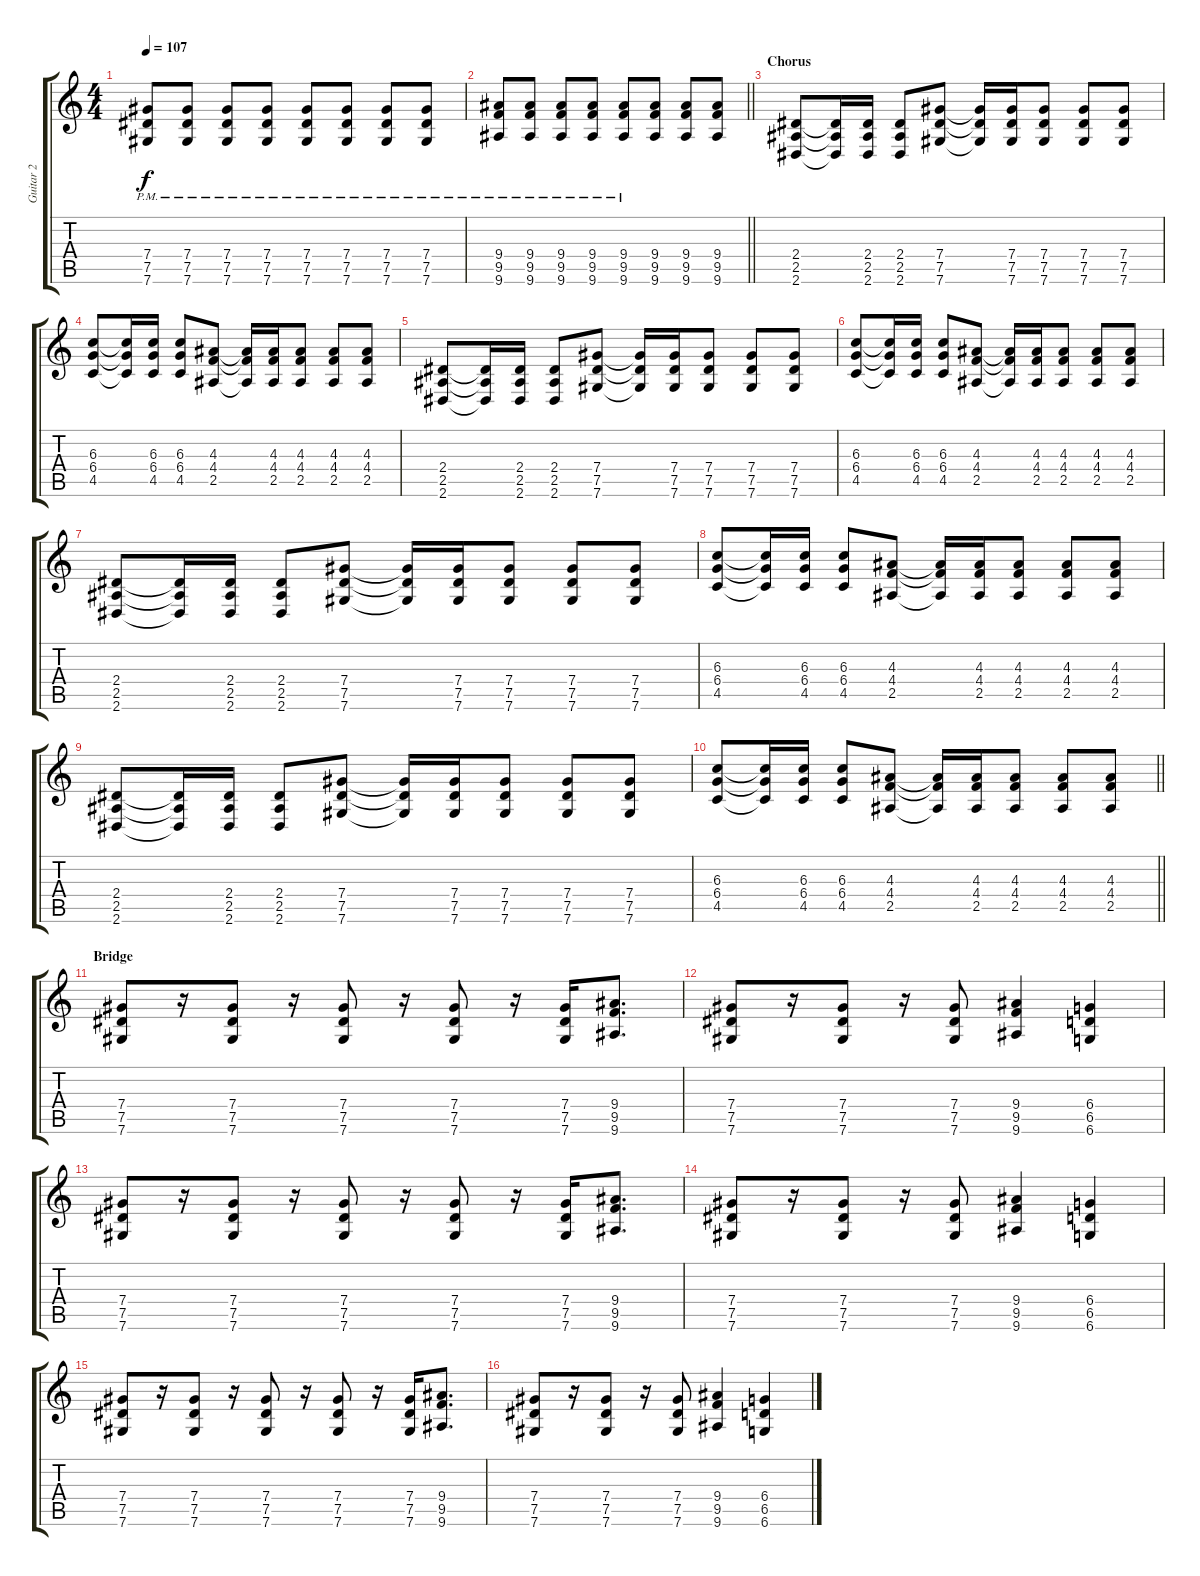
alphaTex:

\track ("Guitar 2" "Guitar 2") {instrument acousticguitarsteel}
\staff {score tabs}
\tuning (Eb4 Bb3 Gb3 Db3 Ab2 Db2) {hide}
\ts (4 4)
\tempo 107
\clef g2
\ks c
(7.4{pm} 7.5{pm} 7.6{pm}).8{dy f} (7.4{pm} 7.5{pm} 7.6{pm}).8 (7.4{pm} 7.5{pm} 7.6{pm}).8 (7.4{pm} 7.5{pm} 7.6{pm}).8 (7.4{pm} 7.5{pm} 7.6{pm}).8 (7.4{pm} 7.5{pm} 7.6{pm}).8 (7.4{pm} 7.5{pm} 7.6{pm}).8 (7.4{pm} 7.5{pm} 7.6{pm}).8 |
\barLineRight lightlight
(9.4{pm} 9.5{pm} 9.6{pm}).8 (9.4{pm} 9.5{pm} 9.6{pm}).8 (9.4{pm} 9.5{pm} 9.6{pm}).8 (9.4{pm} 9.5{pm} 9.6{pm}).8 (9.4{pm} 9.5{pm} 9.6{pm}).8 (9.4 9.5 9.6).8 (9.4 9.5 9.6).8 (9.4 9.5 9.6).8 |
\section ("" "Chorus")
(2.4 2.5 2.6).8 (2.4{t} 2.5{t} 2.6{t}).16 (2.4 2.5 2.6).16 (2.4 2.5 2.6).8 (7.4 7.5 7.6).8 (7.4{t} 7.5{t} 7.6{t}).16 (7.4 7.5 7.6).16 (7.4 7.5 7.6).8 (7.4 7.5 7.6).8 (7.4 7.5 7.6).8 |
(6.3 6.4 4.5).8 (6.3{t} 6.4{t} 4.5{t}).16 (6.3 6.4 4.5).16 (6.3 6.4 4.5).8 (4.3 4.4 2.5).8 (4.3{t} 4.4{t} 2.5{t}).16 (4.3 4.4 2.5).16 (4.3 4.4 2.5).8 (4.3 4.4 2.5).8 (4.3 4.4 2.5).8 |
(2.4 2.5 2.6).8 (2.4{t} 2.5{t} 2.6{t}).16 (2.4 2.5 2.6).16 (2.4 2.5 2.6).8 (7.4 7.5 7.6).8 (7.4{t} 7.5{t} 7.6{t}).16 (7.4 7.5 7.6).16 (7.4 7.5 7.6).8 (7.4 7.5 7.6).8 (7.4 7.5 7.6).8 |
(6.3 6.4 4.5).8 (6.3{t} 6.4{t} 4.5{t}).16 (6.3 6.4 4.5).16 (6.3 6.4 4.5).8 (4.3 4.4 2.5).8 (4.3{t} 4.4{t} 2.5{t}).16 (4.3 4.4 2.5).16 (4.3 4.4 2.5).8 (4.3 4.4 2.5).8 (4.3 4.4 2.5).8 |
(2.4 2.5 2.6).8 (2.4{t} 2.5{t} 2.6{t}).16 (2.4 2.5 2.6).16 (2.4 2.5 2.6).8 (7.4 7.5 7.6).8 (7.4{t} 7.5{t} 7.6{t}).16 (7.4 7.5 7.6).16 (7.4 7.5 7.6).8 (7.4 7.5 7.6).8 (7.4 7.5 7.6).8 |
(6.3 6.4 4.5).8 (6.3{t} 6.4{t} 4.5{t}).16 (6.3 6.4 4.5).16 (6.3 6.4 4.5).8 (4.3 4.4 2.5).8 (4.3{t} 4.4{t} 2.5{t}).16 (4.3 4.4 2.5).16 (4.3 4.4 2.5).8 (4.3 4.4 2.5).8 (4.3 4.4 2.5).8 |
(2.4 2.5 2.6).8 (2.4{t} 2.5{t} 2.6{t}).16 (2.4 2.5 2.6).16 (2.4 2.5 2.6).8 (7.4 7.5 7.6).8 (7.4{t} 7.5{t} 7.6{t}).16 (7.4 7.5 7.6).16 (7.4 7.5 7.6).8 (7.4 7.5 7.6).8 (7.4 7.5 7.6).8 |
\barLineRight lightlight
(6.3 6.4 4.5).8 (6.3{t} 6.4{t} 4.5{t}).16 (6.3 6.4 4.5).16 (6.3 6.4 4.5).8 (4.3 4.4 2.5).8 (4.3{t} 4.4{t} 2.5{t}).16 (4.3 4.4 2.5).16 (4.3 4.4 2.5).8 (4.3 4.4 2.5).8 (4.3 4.4 2.5).8 |
\section ("" "Bridge")
(7.4 7.5 7.6).8 r.16 (7.4 7.5 7.6).8 r.16 (7.4 7.5 7.6).8 r.16 (7.4 7.5 7.6).8 r.16 (7.4 7.5 7.6).16 (9.4 9.5 9.6).8{d} |
(7.4 7.5 7.6).8 r.16 (7.4 7.5 7.6).8 r.16 (7.4 7.5 7.6).8 (9.4 9.5 9.6).4 (6.4 6.5 6.6).4 |
(7.4 7.5 7.6).8 r.16 (7.4 7.5 7.6).8 r.16 (7.4 7.5 7.6).8 r.16 (7.4 7.5 7.6).8 r.16 (7.4 7.5 7.6).16 (9.4 9.5 9.6).8{d} |
(7.4 7.5 7.6).8 r.16 (7.4 7.5 7.6).8 r.16 (7.4 7.5 7.6).8 (9.4 9.5 9.6).4 (6.4 6.5 6.6).4 |
(7.4 7.5 7.6).8 r.16 (7.4 7.5 7.6).8 r.16 (7.4 7.5 7.6).8 r.16 (7.4 7.5 7.6).8 r.16 (7.4 7.5 7.6).16 (9.4 9.5 9.6).8{d} |
(7.4 7.5 7.6).8 r.16 (7.4 7.5 7.6).8 r.16 (7.4 7.5 7.6).8 (9.4 9.5 9.6).4 (6.4 6.5 6.6).4
